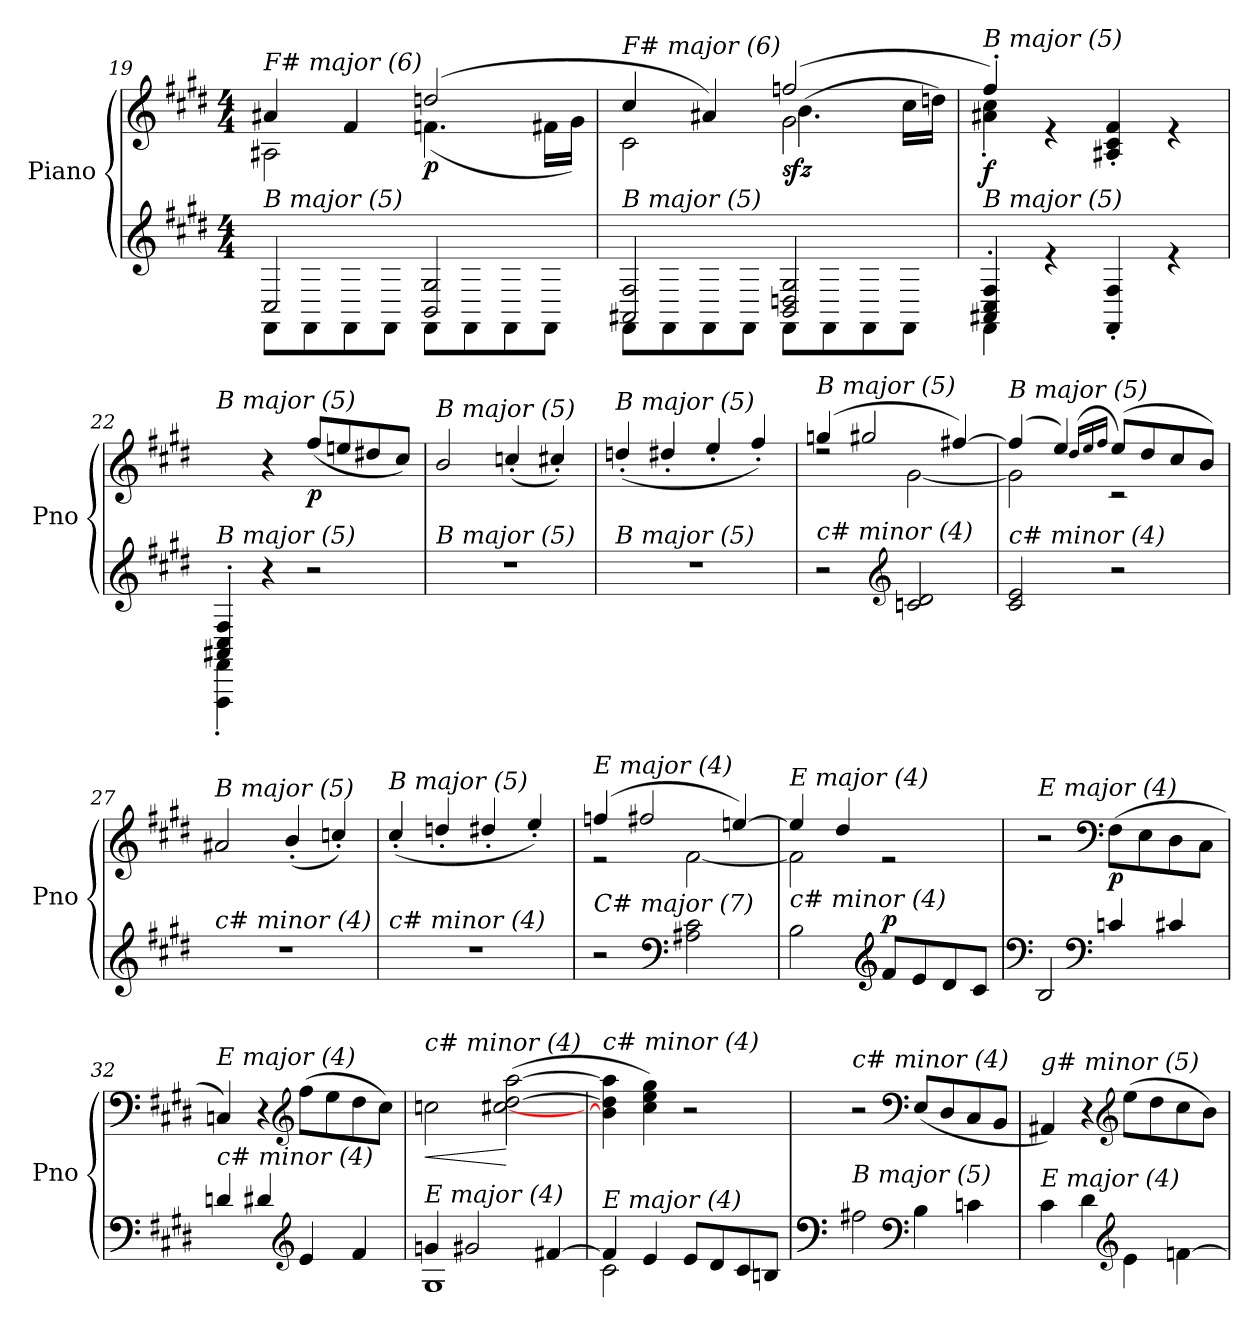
**kern	**kern	**dynam
*part1	*part1	*part1
*staff2	*staff1	*staff1/2
*I"Piano	*	*
*I'Pno	*	*
*clefG2	*clefG2	*
*k[f#c#g#d#]	*k[f#c#g#d#]	*
*M4/4	*M4/4	*
=19	=19	=19
*^	*^	*
!	!	!LO:TX:i:t=F# major (6)	!	!
!LO:TX:i:t=B major (5)	!	!	!	!
2C#/	8FF#\L	4a#X/	2A#X\	.
.	8FF#\	.	.	.
.	8FF#\	4f#/	.	.
.	8FF#\J	.	.	.
!	!	!	!	!LO:DY:b
2BB/ 2G#/	8FF#\L	(2ddn/	(4.fni\	p
.	8FF#\	.	.	.
.	8FF#\	.	.	.
.	8FF#\J	.	16f#\LL	.
.	.	.	16g#\JJ)	.
=20	=20	=20	=20	=20
*	*^	*	*^	*
!	!	!	!LO:TX:i:t=F# major (6)	!	!	!
!LO:TX:i:t=B major (5)	!	!	!	!	!	!
2ryy	2AA#X/ 2F#/	8FF#\L	4cc#/	2c#\	2ryy	.
.	.	8FF#\	.	.	.	.
.	.	8FF#\	4a#X/)	.	.	.
.	.	8FF#\J	.	.	.	.
!	!	!	!	!	!	!LO:DY:b
2ryy	2BB/ 2Dn/ 2G#/	8FF#\L	(>2ffni/	2g#\	(>4.b\	sfz
.	.	8FF#\	.	.	.	.
.	.	8FF#\	.	.	.	.
.	.	8FF#\J	.	.	16cc#\LL	.
.	.	.	.	.	16ddn\JJ)	.
=21	=21	=21	=21	=21	=21	=21
!	!	!	!LO:TX:i:t=B major (5)	!	!	!
!LO:TX:i:t=B major (5)	!	!	!	!	!	!
!	!	!	!	!	!	!LO:DY:b
4ryy	4AA#X/' 4C#/' 4F#/'	4FF#'\	4ff#'/)	4a#X\' 4cc#\'	4ryy	f
2.ryy	4re	2.ryy	4re	2.ryy	2.ryy	.
.	4FF#/' 4F#/'	.	4A#X/' 4c#/' 4f#/'	.	.	.
.	4re	.	4re	.	.	.
*	*v	*v	*	*	*	*
*	*	*v	*v	*v	*
!!LO:PB:g=z
=22	=22	=22	=22
!	!	!LO:TX:i:t=B major (5)	!
!LO:TX:i:t=B major (5)	!	!	!
4AA#X/' 4C#/' 4F#/'	4FFF#\' 4FF#\'	4ryy	.
2.ryy	4r	4r	.
!	!	!	!LO:DY:b
.	2r	(8ff#/L	p
.	.	8een/	.
.	.	8dd#X/	.
.	.	8cc#/J)	.
*v	*v	*	*
=23	=23	=23
!	!LO:TX:i:t=B major (5)	!
!LO:TX:i:t=B major (5)	!	!
1r	2b/	.
.	(4ccn'i/	.
.	4cc#'/)	.
=24	=24	=24
!	!LO:TX:i:t=B major (5)	!
!LO:TX:i:t=B major (5)	!	!
1r	(4ddn'i/	.
.	4dd#'/	.
.	4ee'/	.
.	4ff#'/)	.
=25	=25	=25
*	*^	*
!	!LO:TX:i:t=B major (5)	!	!
!LO:TX:i:t=c# minor (4)	!	!	!
2r	(4ggni/	2rdd	.
.	2gg#/	.	.
*clefG2	*	*	*
2cni/ 2d#/	.	[2g#\	.
.	[4ff#X/)	.	.
=26	=26	=26	=26
!	!LO:TX:i:t=B major (5)	!	!
!LO:TX:i:t=c# minor (4)	!	!	!
2c#/ 2e/	(4ff#/]	2g#\]	.
.	4ee/)	.	.
.	(16qdd#/LL	.	.
.	16qee/	.	.
.	16qff#/JJ	.	.
2r	(8ee/L)	2r	.
.	8dd#/	.	.
.	8cc#/	.	.
.	8b/J)	.	.
*	*v	*v	*
=27	=27	=27
!	!LO:TX:i:t=B major (5)	!
!LO:TX:i:t=c# minor (4)	!	!
1r	2a#X/	.
.	(4b'/	.
.	4ccn'i/)	.
=28	=28	=28
!	!LO:TX:i:t=B major (5)	!
!LO:TX:i:t=c# minor (4)	!	!
1r	(4cc#'/	.
.	4ddn'i/	.
.	4dd#'/	.
.	4ee'/)	.
!!LO:LB:g=z
=29	=29	=29
*	*^	*
!	!LO:TX:i:t=E major (4)	!	!
!LO:TX:i:t=C# major (7)	!	!	!
2r	(4ffni/	2r	.
.	2ff#/	.	.
*clefF4	*	*	*
2A#X\ 2c#\	.	[2f#\	.
.	[4een/)	.	.
=30	=30	=30	=30
*^	*	*	*
!	!	!LO:TX:i:t=E major (4)	!	!
!LO:TX:i:t=c# minor (4)	!	!	!	!
2ryy	2B\	4ee/]	2f#\]	.
.	.	4dd#/	.	.
*clefG2	*	*	*	*
!	!	!	!	!LO:DY:a=2
2ryy	8f#/L	2re	2ryy	p
.	8e/	.	.	.
.	8d#/	.	.	.
.	8c#/J	.	.	.
*	*	*v	*v	*
=31	=31	=31	=31
!	!	!LO:TX:i:t=E major (4)	!
!LO:TX:i:t=c# minor (4)	!	!	!
*v	*v	*	*
2B/	2r	.
*clefF4	*clefF4	*
!	!	!LO:DY:b
4cni/	(8F#\L	p
.	8E\	.
4c#/	8D#\	.
.	8C#\J	.
=32	=32	=32
!	!LO:TX:i:t=E major (4)	!
!LO:TX:i:t=c# minor (4)	!	!
4dni/	4Cni/)	.
4d#/	4r	.
*clefG2	*clefG2	*
4e/	(8ff#\L	.
.	8ee\	.
4f#/	8dd#\	.
.	8cc#\J)	.
=33	=33	=33
*^	*	*
!	!	!LO:TX:i:t=c# minor (4)	!
!LO:TX:i:t=E major (4)	!	!	!
!	!	!	!LO:HP:b
4gni/	1G#	2ccni\	<
2g#/	.	.	.
.	.	([2cc#i\ [2dd#\ [2aa\	[
[4f#X/	.	.	.
=34	=34	=34	=34
*	*	*^	*
!	!	!LO:TX:i:t=c# minor (4)	!	!
!LO:TX:i:t=E major (4)	!	!	!	!
4f#/]	2c#\	4b#\] 4dd#\] 4aa\]	2ryy	.
4e/	.	4cc#\ 4ee\ 4gg#\)	.	.
8e/L	2ryy	2r	2ryy	.
8d#/	.	.	.	.
8c#/	.	.	.	.
8Bn/J	.	.	.	.
*v	*v	*	*	*
*	*v	*v	*
!!LO:LB:g=z
=35	=35	=35
*clefF4	*	*
!	!LO:TX:i:t=c# minor (4)	!
!LO:TX:i:t=B major (5)	!	!
2A#X\	2r	.
*clefF4	*clefF4	*
4B\	(8E/L	.
.	8D#/	.
4cni\	8C#/	.
.	8BB/J	.
=36	=36	=36
!	!LO:TX:i:t=g# minor (5)	!
!LO:TX:i:t=E major (4)	!	!
4c#\	4AA#X/)	.
4d#\	4r	.
*clefG2	*clefG2	*
4e\	(8ee\L	.
.	8dd#\	.
[4fni\	8cc#\	.
.	8b\J)	.
=	=	=
*-	*-	*-
